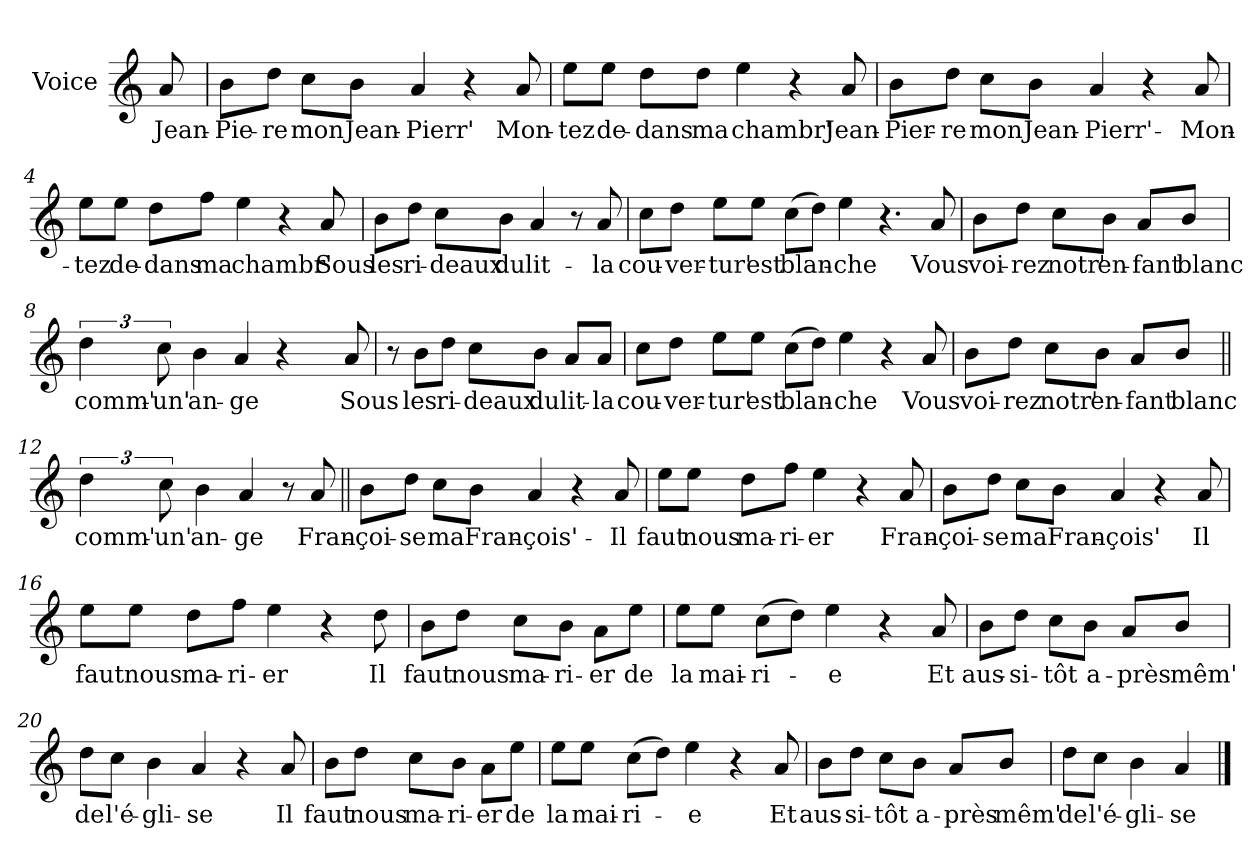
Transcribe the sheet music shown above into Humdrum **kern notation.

**kern	**text
*part1	*part1
*staff1	*staff1
*I"Voice	*
*I'V	*
*clefG2	*
*k[]	*
*C:	*
=	=
8a/	Jean-
=1	=1
8b\L	-Pie-
8dd\J	-re
8cc\L	mon
8b\J	Jean-
4a/	-Pierr'
4r	.
8a/	Mon-
=2	=2
8ee\L	-tez
8ee\J	de-
8dd\L	-dans
8dd\J	ma
4ee\	chambr'
4r	.
8a/	Jean-
=3	=3
8b\L	-Pier-
8dd\J	-re
8cc\L	mon
8b\J	Jean-
4a/	-Pierr'-
4r	.
8a/	-Mon-
!!LO:LB:g=z
=4	=4
8ee\L	-tez
8ee\J	de-
8dd\L	-dans
8ff\J	ma
4ee\	chambr'
4r	.
8a/	Sous
=5	=5
8b\L	les
8dd\J	ri-
8cc\L	-deaux
8b\J	du
4a/	lit-
8r	.
8a/	-la
=6	=6
8cc\L	cou-
8dd\J	-ver-
8ee\L	-tur'
8ee\J	est
(>8cc\L	blan-
8dd\J)	.
4ee\	-che
4.r	.
8a/	Vous
!!LO:LB:g=z
=7	=7
8b\L	voi-
8dd\J	-rez
*MM85	*
8cc\L	notr'
8b\J	en-
8a/L	-fant
8b/J	blanc
=8	=8
6dd\	comm'-
12cc\	-un'
4b\	an-
4a/	-ge
*MM100	*
4r	.
8ryy	.
8a/	Sous
=9	=9
8r	.
8b\L	les
8dd\J	ri-
8cc\L	-deaux
8b\J	du
8a/L	lit-
8a/J	-la
!!LO:LB:g=z
=10	=10
8cc\L	cou-
8dd\J	-ver-
8ee\L	-tur'
8ee\J	est
(>8cc\L	blan-
8dd\J)	.
4ee\	-che
4r	.
8a/	Vous
=11	=11
8b\L	voi-
8dd\J	-rez
8cc\L	notr'
8b\J	en-
8a/L	-fant
8b/J	blanc
=12||	=12||
6dd\	comm'-
12cc\	-un'
4b\	an-
4a/	-ge
8r	.
8a/	Fran-
!!LO:LB:g=z
=13||	=13||
8b\L	-çoi-
8dd\J	-se
8cc\L	ma
8b\J	Fran-
4a/	-çois'-
4r	.
8a/	-Il
=14	=14
8ee\L	faut
8ee\J	nous
8dd\L	ma-
8ff\J	-ri-
4ee\	-er
4r	.
8a/	Fran-
=15	=15
8b\L	-çoi-
8dd\J	-se
8cc\L	ma
8b\J	Fran-
4a/	-çois'
4r	.
8a/	Il
!!LO:LB:g=z
=16	=16
8ee\L	faut
8ee\J	nous
8dd\L	ma-
8ff\J	-ri-
4ee\	-er
4r	.
8dd\	Il
=17	=17
8b\L	faut
8dd\J	nous
8cc\L	ma-
8b\J	-ri-
8a\L	-er
8ee\J	de
=18	=18
8ee\L	la
8ee\J	mai-
(>8cc\L	-ri-
8dd\J)	.
4ee\	-e
4r	.
8a/	Et
!!LO:LB:g=z
=19	=19
8b\L	aus-
8dd\J	-si-
8cc\L	-tôt
8b\J	a-
8a/L	-près
8b/J	mêm'
=20	=20
8dd\L	de
8cc\J	l'é-
4b\	-gli-
4a/	-se
4r	.
8a/	Il
=21	=21
8b\L	faut
8dd\J	nous
8cc\L	ma-
8b\J	-ri-
8a\L	-er
8ee\J	de
!!LO:LB:g=z
=22	=22
8ee\L	la
8ee\J	mai-
(>8cc\L	-ri-
8dd\J)	.
4ee\	-e
4r	.
8a/	Et
=23	=23
8b\L	aus-
8dd\J	-si-
8cc\L	-tôt
8b\J	a-
8a/L	-près
8b/J	mêm'
=24	=24
8dd\L	de
8cc\J	l'é-
4b\	-gli-
4a/	-se
==	==
*-	*-
